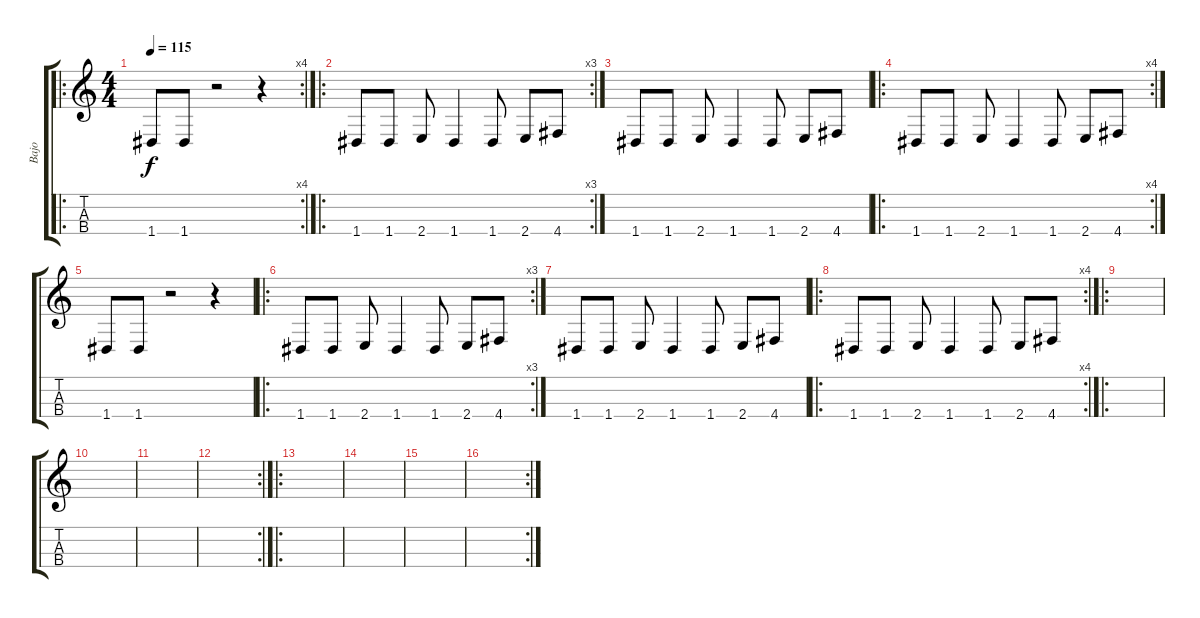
\track ("Bajo" "Bajo") {instrument electricbasspick}
\staff {score tabs}
\tuning (G3 D3 A2 D2) {hide}
\ro
\rc 4
\ts (4 4)
\tempo 115
\clef g2
\ks c
1.4.8{dy f instrument electricbasspick} 1.4.8 r.2 r.4 |
\ro
\rc 3
1.4.8 1.4.8 2.4.8 1.4.4 1.4.8 2.4.8 4.4.8 |
1.4.8 1.4.8 2.4.8 1.4.4 1.4.8 2.4.8 4.4.8 |
\ro
\rc 4
1.4.8 1.4.8 2.4.8 1.4.4 1.4.8 2.4.8 4.4.8 |
1.4.8 1.4.8 r.2 r.4 |
\ro
\rc 3
1.4.8 1.4.8 2.4.8 1.4.4 1.4.8 2.4.8 4.4.8 |
1.4.8 1.4.8 2.4.8 1.4.4 1.4.8 2.4.8 4.4.8 |
\ro
\rc 4
1.4.8 1.4.8 2.4.8 1.4.4 1.4.8 2.4.8 4.4.8 |
\ro
|
|
|
\rc 2
|
\ro
|
|
|
\rc 2
